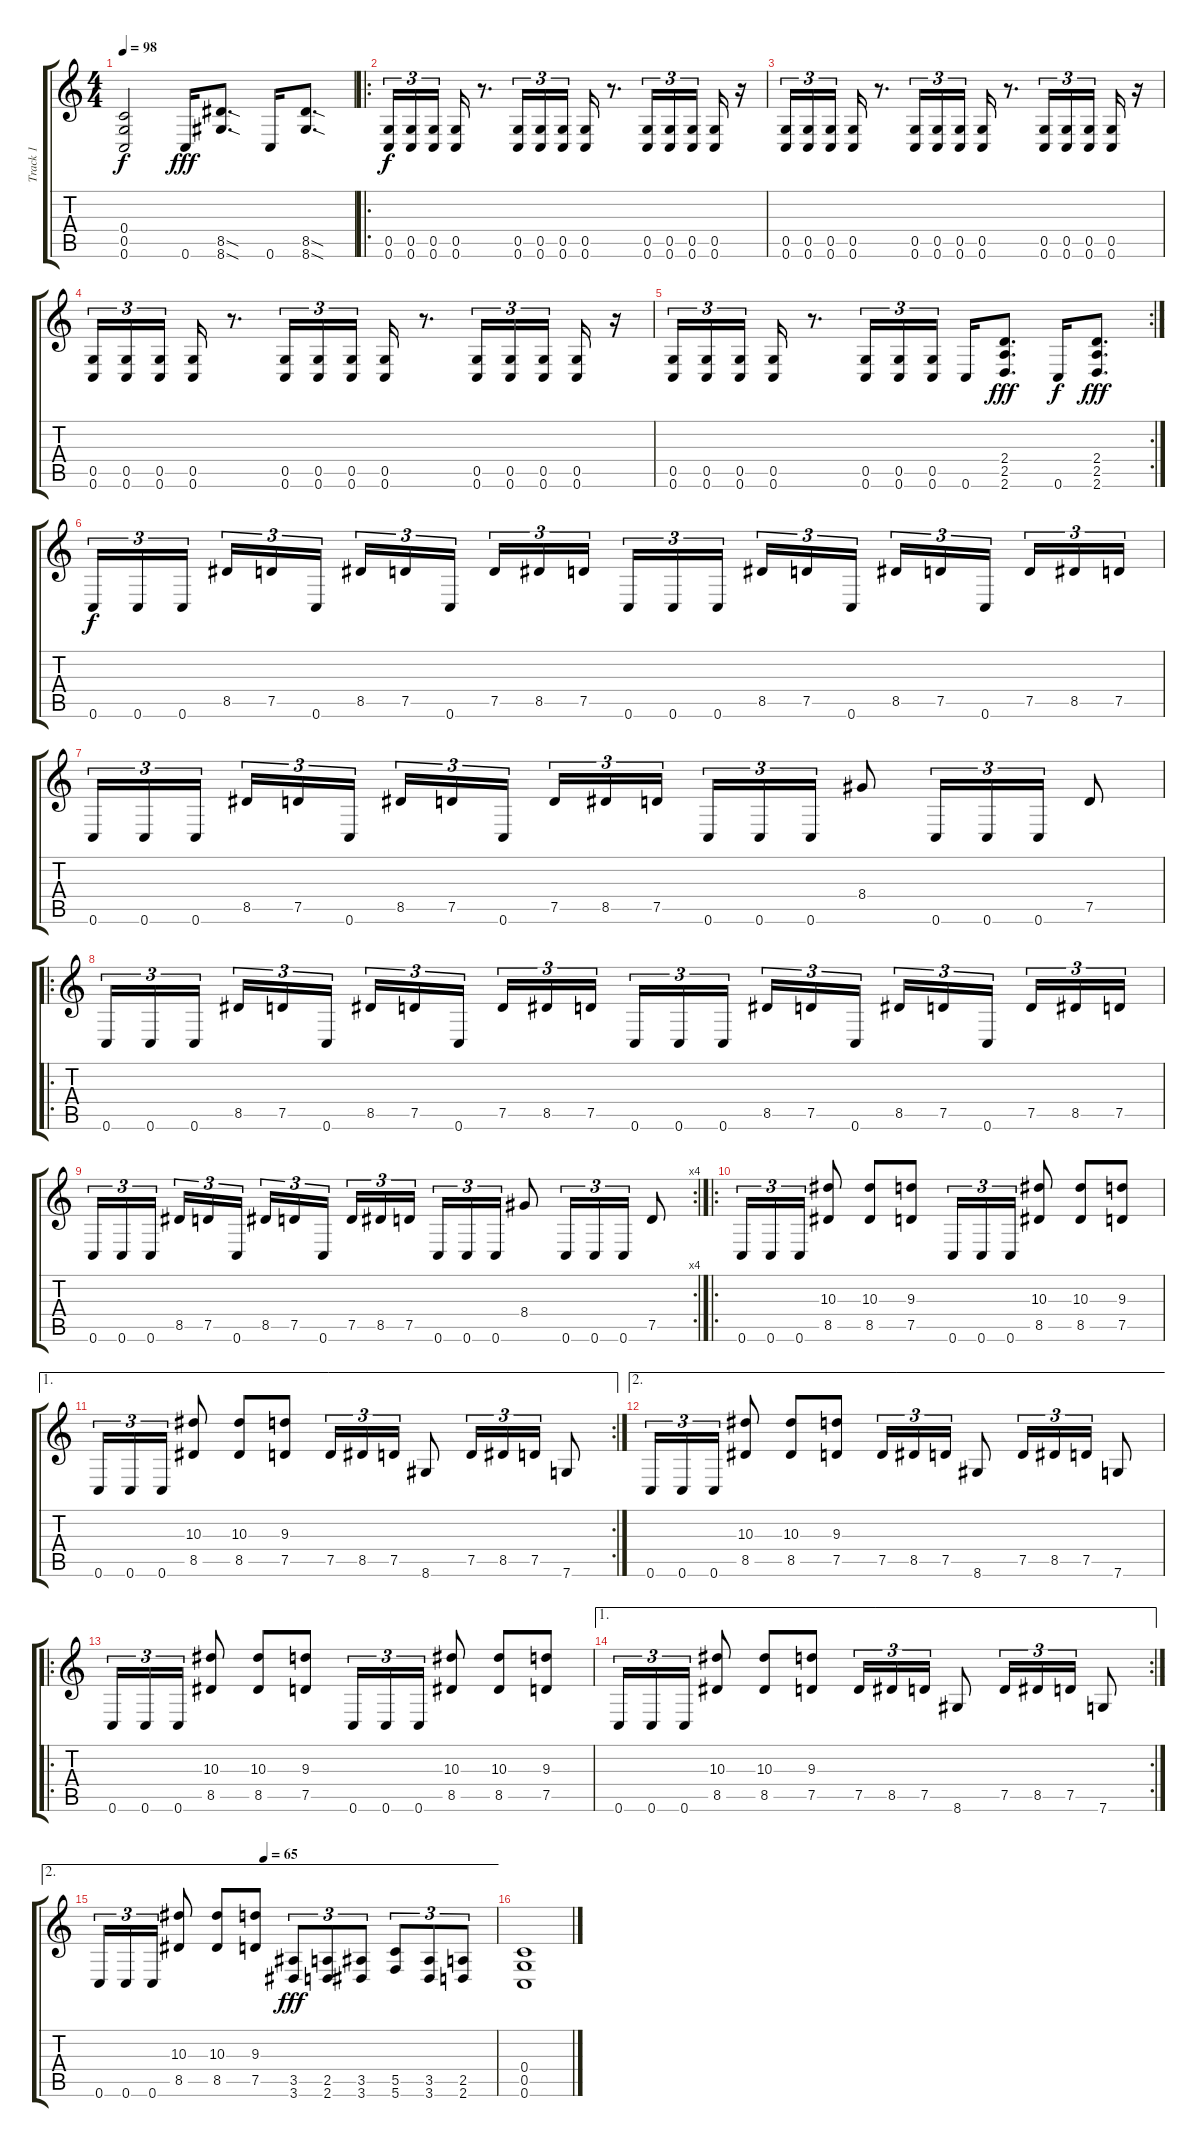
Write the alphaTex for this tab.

\track ("Track 1" "Track 1") {instrument distortionguitar}
\staff {score tabs}
\tuning (D4 A3 F3 C3 G2 C2) {hide}
\ts (4 4)
\tempo 98
\clef g2
\ks c
(0.4{t} 0.5{t} 0.6{t}).2{dy f} 0.6.16{dy fff} (8.5{sod} 8.6{sod}).8{d} 0.6.16 (8.5{sod} 8.6{sod}).8{d} |
\ro
(0.5 0.6).16{tu (3 2) dy f} (0.5 0.6).16{tu (3 2)} (0.5 0.6).16{tu (3 2) beam splitsecondary} (0.5 0.6).16 r.8{d} (0.5 0.6).16{tu (3 2)} (0.5 0.6).16{tu (3 2)} (0.5 0.6).16{tu (3 2)} (0.5 0.6).16 r.8{d} (0.5 0.6).16{tu (3 2)} (0.5 0.6).16{tu (3 2)} (0.5 0.6).16{tu (3 2) beam splitsecondary} (0.5 0.6).16 r.16 |
(0.5 0.6).16{tu (3 2)} (0.5 0.6).16{tu (3 2)} (0.5 0.6).16{tu (3 2) beam splitsecondary} (0.5 0.6).16 r.8{d} (0.5 0.6).16{tu (3 2)} (0.5 0.6).16{tu (3 2)} (0.5 0.6).16{tu (3 2)} (0.5 0.6).16 r.8{d} (0.5 0.6).16{tu (3 2)} (0.5 0.6).16{tu (3 2)} (0.5 0.6).16{tu (3 2) beam splitsecondary} (0.5 0.6).16 r.16 |
(0.5 0.6).16{tu (3 2)} (0.5 0.6).16{tu (3 2)} (0.5 0.6).16{tu (3 2) beam splitsecondary} (0.5 0.6).16 r.8{d} (0.5 0.6).16{tu (3 2)} (0.5 0.6).16{tu (3 2)} (0.5 0.6).16{tu (3 2)} (0.5 0.6).16 r.8{d} (0.5 0.6).16{tu (3 2)} (0.5 0.6).16{tu (3 2)} (0.5 0.6).16{tu (3 2) beam splitsecondary} (0.5 0.6).16 r.16 |
\rc 2
(0.5 0.6).16{tu (3 2)} (0.5 0.6).16{tu (3 2)} (0.5 0.6).16{tu (3 2) beam splitsecondary} (0.5 0.6).16 r.8{d} (0.5 0.6).16{tu (3 2)} (0.5 0.6).16{tu (3 2)} (0.5 0.6).16{tu (3 2)} 0.6.16 (2.4 2.5 2.6).8{d dy fff} 0.6.16{dy f} (2.4 2.5 2.6).8{d dy fff} |
0.6.16{tu (3 2) dy f} 0.6.16{tu (3 2)} 0.6.16{tu (3 2) beam splitsecondary} 8.5.16{tu (3 2)} 7.5.16{tu (3 2)} 0.6.16{tu (3 2)} 8.5.16{tu (3 2)} 7.5.16{tu (3 2)} 0.6.16{tu (3 2) beam splitsecondary} 7.5.16{tu (3 2)} 8.5.16{tu (3 2)} 7.5.16{tu (3 2)} 0.6.16{tu (3 2)} 0.6.16{tu (3 2)} 0.6.16{tu (3 2) beam splitsecondary} 8.5.16{tu (3 2)} 7.5.16{tu (3 2)} 0.6.16{tu (3 2)} 8.5.16{tu (3 2)} 7.5.16{tu (3 2)} 0.6.16{tu (3 2) beam splitsecondary} 7.5.16{tu (3 2)} 8.5.16{tu (3 2)} 7.5.16{tu (3 2)} |
0.6.16{tu (3 2)} 0.6.16{tu (3 2)} 0.6.16{tu (3 2) beam splitsecondary} 8.5.16{tu (3 2)} 7.5.16{tu (3 2)} 0.6.16{tu (3 2)} 8.5.16{tu (3 2)} 7.5.16{tu (3 2)} 0.6.16{tu (3 2) beam splitsecondary} 7.5.16{tu (3 2)} 8.5.16{tu (3 2)} 7.5.16{tu (3 2)} 0.6.16{tu (3 2)} 0.6.16{tu (3 2)} 0.6.16{tu (3 2)} 8.4.8 0.6.16{tu (3 2)} 0.6.16{tu (3 2)} 0.6.16{tu (3 2)} 7.5.8 |
\ro
0.6.16{tu (3 2)} 0.6.16{tu (3 2)} 0.6.16{tu (3 2) beam splitsecondary} 8.5.16{tu (3 2)} 7.5.16{tu (3 2)} 0.6.16{tu (3 2)} 8.5.16{tu (3 2)} 7.5.16{tu (3 2)} 0.6.16{tu (3 2) beam splitsecondary} 7.5.16{tu (3 2)} 8.5.16{tu (3 2)} 7.5.16{tu (3 2)} 0.6.16{tu (3 2)} 0.6.16{tu (3 2)} 0.6.16{tu (3 2) beam splitsecondary} 8.5.16{tu (3 2)} 7.5.16{tu (3 2)} 0.6.16{tu (3 2)} 8.5.16{tu (3 2)} 7.5.16{tu (3 2)} 0.6.16{tu (3 2) beam splitsecondary} 7.5.16{tu (3 2)} 8.5.16{tu (3 2)} 7.5.16{tu (3 2)} |
\rc 4
0.6.16{tu (3 2)} 0.6.16{tu (3 2)} 0.6.16{tu (3 2) beam splitsecondary} 8.5.16{tu (3 2)} 7.5.16{tu (3 2)} 0.6.16{tu (3 2)} 8.5.16{tu (3 2)} 7.5.16{tu (3 2)} 0.6.16{tu (3 2) beam splitsecondary} 7.5.16{tu (3 2)} 8.5.16{tu (3 2)} 7.5.16{tu (3 2)} 0.6.16{tu (3 2)} 0.6.16{tu (3 2)} 0.6.16{tu (3 2)} 8.4.8 0.6.16{tu (3 2)} 0.6.16{tu (3 2)} 0.6.16{tu (3 2)} 7.5.8 |
\ro
0.6.16{tu (3 2)} 0.6.16{tu (3 2)} 0.6.16{tu (3 2)} (10.3 8.5).8 (10.3 8.5).8 (9.3 7.5).8 0.6.16{tu (3 2)} 0.6.16{tu (3 2)} 0.6.16{tu (3 2)} (10.3 8.5).8 (10.3 8.5).8 (9.3 7.5).8 |
\ae 1
\rc 2
0.6.16{tu (3 2)} 0.6.16{tu (3 2)} 0.6.16{tu (3 2)} (10.3 8.5).8 (10.3 8.5).8 (9.3 7.5).8 7.5.16{tu (3 2)} 8.5.16{tu (3 2)} 7.5.16{tu (3 2)} 8.6.8 7.5.16{tu (3 2)} 8.5.16{tu (3 2)} 7.5.16{tu (3 2)} 7.6.8 |
\ae 2
0.6.16{tu (3 2)} 0.6.16{tu (3 2)} 0.6.16{tu (3 2)} (10.3 8.5).8 (10.3 8.5).8 (9.3 7.5).8 7.5.16{tu (3 2)} 8.5.16{tu (3 2)} 7.5.16{tu (3 2)} 8.6.8 7.5.16{tu (3 2)} 8.5.16{tu (3 2)} 7.5.16{tu (3 2)} 7.6.8 |
\ro
0.6.16{tu (3 2)} 0.6.16{tu (3 2)} 0.6.16{tu (3 2)} (10.3 8.5).8 (10.3 8.5).8 (9.3 7.5).8 0.6.16{tu (3 2)} 0.6.16{tu (3 2)} 0.6.16{tu (3 2)} (10.3 8.5).8 (10.3 8.5).8 (9.3 7.5).8 |
\ae 1
\rc 2
0.6.16{tu (3 2)} 0.6.16{tu (3 2)} 0.6.16{tu (3 2)} (10.3 8.5).8 (10.3 8.5).8 (9.3 7.5).8 7.5.16{tu (3 2)} 8.5.16{tu (3 2)} 7.5.16{tu (3 2)} 8.6.8 7.5.16{tu (3 2)} 8.5.16{tu (3 2)} 7.5.16{tu (3 2)} 7.6.8 |
\ae 2
\tempo (65 0.4166666666666667)
0.6.16{tu (3 2)} 0.6.16{tu (3 2)} 0.6.16{tu (3 2)} (10.3 8.5).8 (10.3 8.5).8 (9.3 7.5).8 (3.5 3.6).8{tu (3 2) dy fff} (2.5 2.6).8{tu (3 2)} (3.5 3.6).8{tu (3 2)} (5.5 5.6).8{tu (3 2)} (3.5 3.6).8{tu (3 2)} (2.5 2.6).8{tu (3 2)} |
(0.4 0.5 0.6).1
